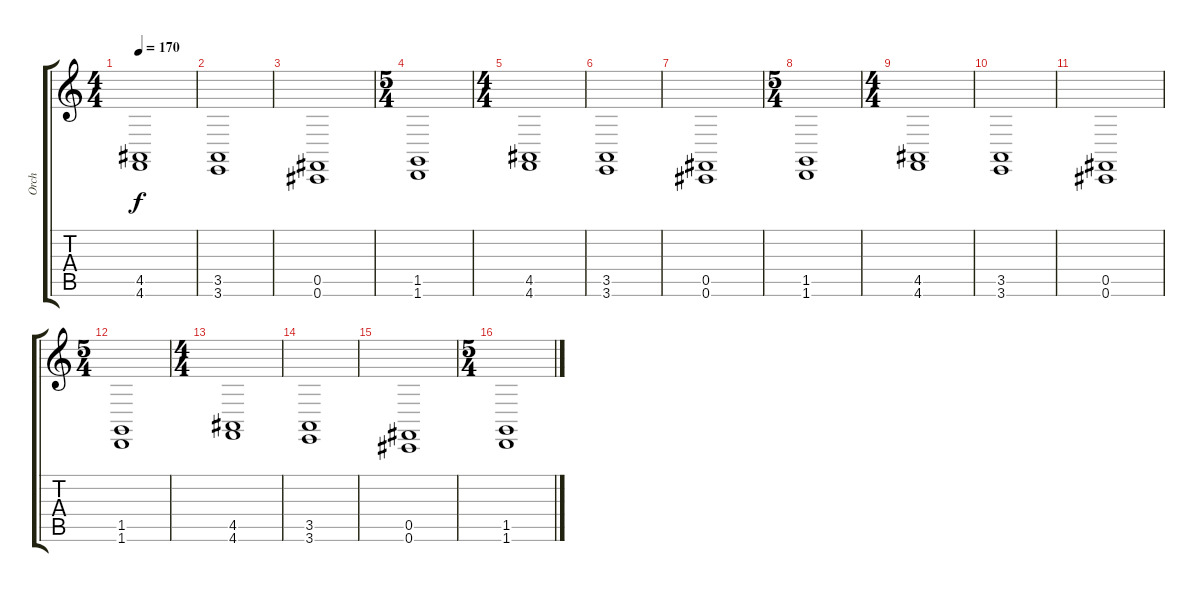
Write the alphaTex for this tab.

\track ("Orch" "Orch") {instrument reedorgan}
\staff {score tabs}
\tuning (Db4 Ab3 E3 B2 Gb2 Db2) {hide}
\ts (4 4)
\tempo 170
\clef g2
\ks c
(4.5 4.6).1{dy f} |
(3.5 3.6).1 |
(0.5 0.6).1 |
\ts (5 4)
(1.5 1.6).1 |
\ts (4 4)
(4.5 4.6).1 |
(3.5 3.6).1 |
(0.5 0.6).1 |
\ts (5 4)
(1.5 1.6).1 |
\ts (4 4)
(4.5 4.6).1 |
(3.5 3.6).1 |
(0.5 0.6).1 |
\ts (5 4)
(1.5 1.6).1 |
\ts (4 4)
(4.5 4.6).1 |
(3.5 3.6).1 |
(0.5 0.6).1 |
\ts (5 4)
(1.5 1.6).1
